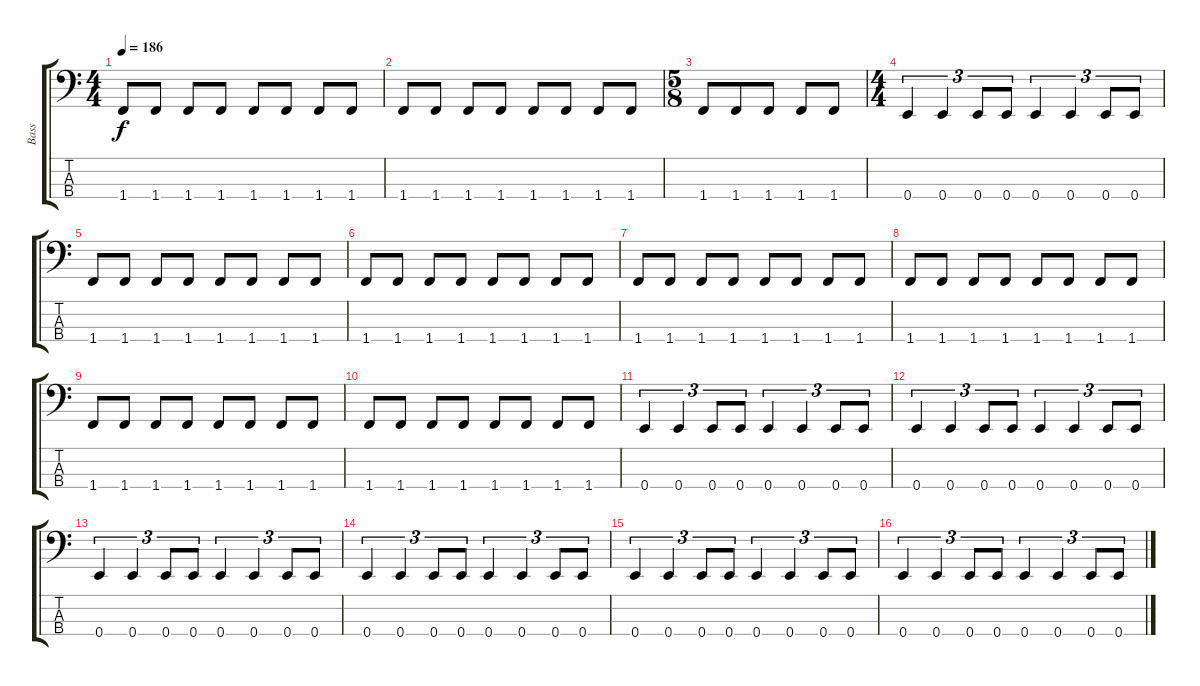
\track ("Bass" "Bass") {instrument electricbasspick}
\staff {score tabs}
\tuning (G2 D2 A1 E1) {hide}
\ts (4 4)
\tempo 186
\clef f4
\ks c
1.4.8{dy f} 1.4.8 1.4.8 1.4.8 1.4.8 1.4.8 1.4.8 1.4.8 |
1.4.8 1.4.8 1.4.8 1.4.8 1.4.8 1.4.8 1.4.8 1.4.8 |
\ts (5 8)
1.4.8 1.4.8 1.4.8 1.4.8 1.4.8 |
\ts (4 4)
0.4.4{tu (3 2)} 0.4.4{tu (3 2)} 0.4.8{tu (3 2)} 0.4.8{tu (3 2)} 0.4.4{tu (3 2)} 0.4.4{tu (3 2)} 0.4.8{tu (3 2)} 0.4.8{tu (3 2)} |
1.4.8 1.4.8 1.4.8 1.4.8 1.4.8 1.4.8 1.4.8 1.4.8 |
1.4.8 1.4.8 1.4.8 1.4.8 1.4.8 1.4.8 1.4.8 1.4.8 |
1.4.8 1.4.8 1.4.8 1.4.8 1.4.8 1.4.8 1.4.8 1.4.8 |
1.4.8 1.4.8 1.4.8 1.4.8 1.4.8 1.4.8 1.4.8 1.4.8 |
1.4.8 1.4.8 1.4.8 1.4.8 1.4.8 1.4.8 1.4.8 1.4.8 |
1.4.8 1.4.8 1.4.8 1.4.8 1.4.8 1.4.8 1.4.8 1.4.8 |
0.4.4{tu (3 2)} 0.4.4{tu (3 2)} 0.4.8{tu (3 2)} 0.4.8{tu (3 2)} 0.4.4{tu (3 2)} 0.4.4{tu (3 2)} 0.4.8{tu (3 2)} 0.4.8{tu (3 2)} |
0.4.4{tu (3 2)} 0.4.4{tu (3 2)} 0.4.8{tu (3 2)} 0.4.8{tu (3 2)} 0.4.4{tu (3 2)} 0.4.4{tu (3 2)} 0.4.8{tu (3 2)} 0.4.8{tu (3 2)} |
0.4.4{tu (3 2)} 0.4.4{tu (3 2)} 0.4.8{tu (3 2)} 0.4.8{tu (3 2)} 0.4.4{tu (3 2)} 0.4.4{tu (3 2)} 0.4.8{tu (3 2)} 0.4.8{tu (3 2)} |
0.4.4{tu (3 2)} 0.4.4{tu (3 2)} 0.4.8{tu (3 2)} 0.4.8{tu (3 2)} 0.4.4{tu (3 2)} 0.4.4{tu (3 2)} 0.4.8{tu (3 2)} 0.4.8{tu (3 2)} |
0.4.4{tu (3 2)} 0.4.4{tu (3 2)} 0.4.8{tu (3 2)} 0.4.8{tu (3 2)} 0.4.4{tu (3 2)} 0.4.4{tu (3 2)} 0.4.8{tu (3 2)} 0.4.8{tu (3 2)} |
0.4.4{tu (3 2)} 0.4.4{tu (3 2)} 0.4.8{tu (3 2)} 0.4.8{tu (3 2)} 0.4.4{tu (3 2)} 0.4.4{tu (3 2)} 0.4.8{tu (3 2)} 0.4.8{tu (3 2)}
